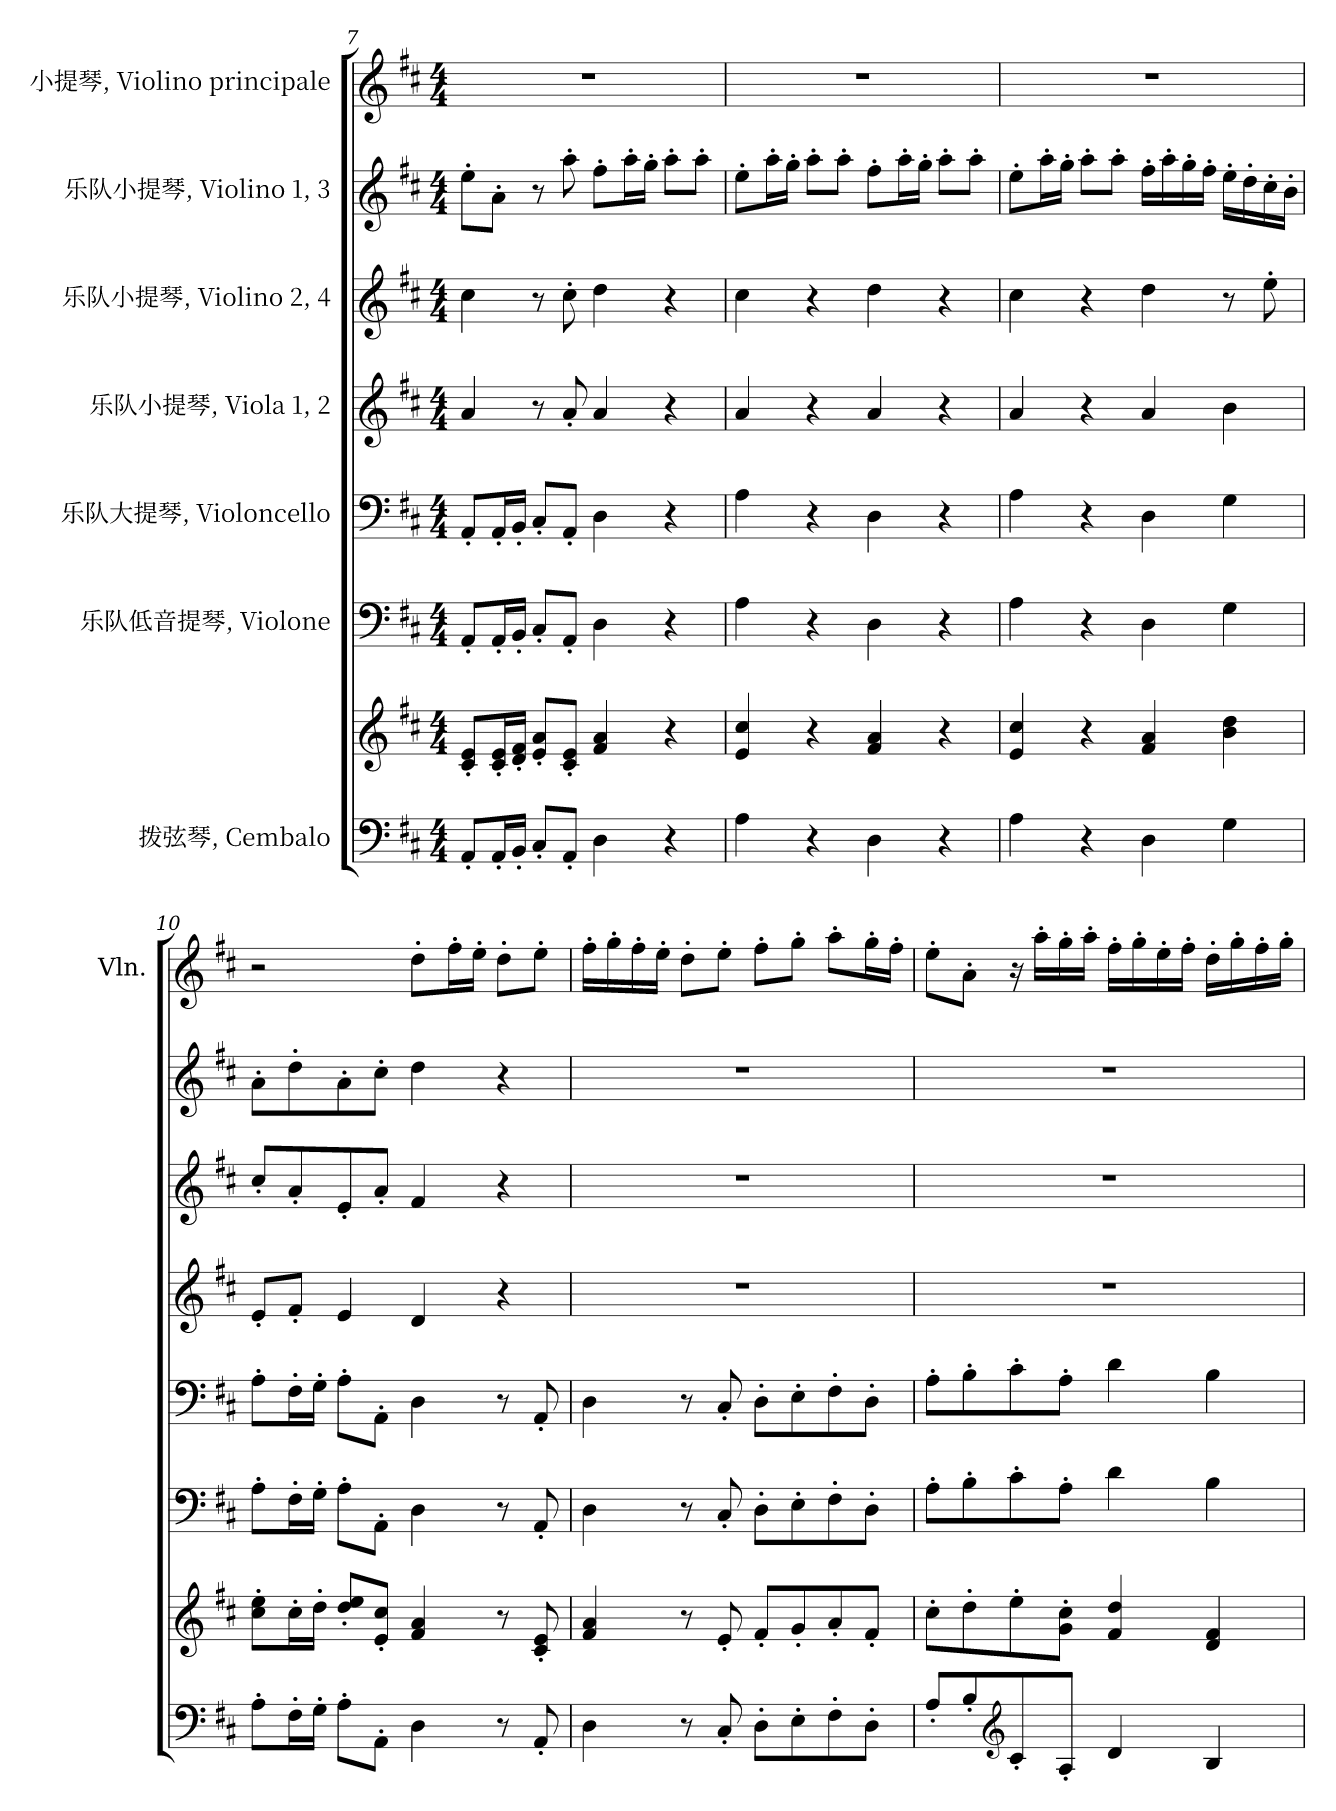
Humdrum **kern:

**kern	**kern	**kern	**kern	**kern	**kern	**kern	**kern
*part7	*part7	*part6	*part5	*part4	*part3	*part2	*part1
*staff8	*staff7	*staff6	*staff5	*staff4	*staff3	*staff2	*staff1
*I"拨弦琴, Cembalo	*	*I"乐队低音提琴, Violone	*I"乐队大提琴, Violoncello	*I"乐队小提琴, Viola 1, 2	*I"乐队小提琴, Violino 2, 4	*I"乐队小提琴, Violino 1, 3	*I"小提琴, Violino principale
*	*	*	*	*	*	*	*I'Vln.
!!LO:PB:g=z
*clefF4	*clefG2	*clefF4	*clefF4	*clefG2	*clefG2	*clefG2	*clefG2
*	*	*ITrd7c12	*	*	*	*	*
*k[f#c#]	*k[f#c#]	*k[f#c#]	*k[f#c#]	*k[f#c#]	*k[f#c#]	*k[f#c#]	*k[f#c#]
*M4/4	*M4/4	*M4/4	*M4/4	*M4/4	*M4/4	*M4/4	*M4/4
=7	=7	=7	=7	=7	=7	=7	=7
8AA'/L	8c#/' 8e/'L	8AAA'/L	8AA'/L	4a/	4cc#\	8ee'\L	1r
16AA'/L	16c#/' 16e/'L	16AAA'/L	16AA'/L	.	.	8a'\J	.
16BB'/JJ	16d/' 16f#/'JJ	16BBB'/JJ	16BB'/JJ	.	.	.	.
8C#'/L	8e/' 8a/'L	8CC#'/L	8C#'/L	8r	8r	8r	.
8AA'/J	8c#/' 8e/'J	8AAA'/J	8AA'/J	8a'/	8cc#'\	8aa'\	.
4D\	4f#/ 4a/	4DD\	4D\	4a/	4dd\	8ff#'\L	.
.	.	.	.	.	.	16aa'\L	.
.	.	.	.	.	.	16gg'\JJ	.
4r	4r	4r	4r	4r	4r	8aa'\L	.
.	.	.	.	.	.	8aa'\J	.
=8	=8	=8	=8	=8	=8	=8	=8
4A\	4e/ 4cc#/	4AA\	4A\	4a/	4cc#\	8ee'\L	1r
.	.	.	.	.	.	16aa'\L	.
.	.	.	.	.	.	16gg'\JJ	.
4r	4r	4r	4r	4r	4r	8aa'\L	.
.	.	.	.	.	.	8aa'\J	.
4D\	4f#/ 4a/	4DD\	4D\	4a/	4dd\	8ff#'\L	.
.	.	.	.	.	.	16aa'\L	.
.	.	.	.	.	.	16gg'\JJ	.
4r	4r	4r	4r	4r	4r	8aa'\L	.
.	.	.	.	.	.	8aa'\J	.
=9	=9	=9	=9	=9	=9	=9	=9
4A\	4e/ 4cc#/	4AA\	4A\	4a/	4cc#\	8ee'\L	1r
.	.	.	.	.	.	16aa'\L	.
.	.	.	.	.	.	16gg'\JJ	.
4r	4r	4r	4r	4r	4r	8aa'\L	.
.	.	.	.	.	.	8aa'\J	.
4D\	4f#/ 4a/	4DD\	4D\	4a/	4dd\	16ff#'\LL	.
.	.	.	.	.	.	16aa'\	.
.	.	.	.	.	.	16gg'\	.
.	.	.	.	.	.	16ff#'\JJ	.
4G\	4b\ 4dd\	4GG\	4G\	4b\	8r	16ee'\LL	.
.	.	.	.	.	.	16dd'\	.
.	.	.	.	.	8ee'\	16cc#'\	.
.	.	.	.	.	.	16b'\JJ	.
!!LO:PB:g=z
=10	=10	=10	=10	=10	=10	=10	=10
8A'\L	8cc#\' 8ee\'L	8AA'\L	8A'\L	8e'/L	8cc#'/L	8a'\L	2r
16F#'\L	16cc#'\L	16FF#'\L	16F#'\L	8f#'/J	8a'/	8dd'\	.
16G'\JJ	16dd'\JJ	16GG'\JJ	16G'\JJ	.	.	.	.
8A'\L	8dd/' 8ee/'L	8AA'\L	8A'\L	4e/	8e'/	8a'\	.
8AA'\J	8e/' 8cc#/'J	8AAA'\J	8AA'\J	.	8a'/J	8cc#'\J	.
4D\	4f#/ 4a/	4DD\	4D\	4d/	4f#/	4dd\	8dd'\L
.	.	.	.	.	.	.	16ff#'\L
.	.	.	.	.	.	.	16ee'\JJ
8r	8r	8r	8r	4r	4r	4r	8dd'\L
8AA'/	8c#/' 8e/'	8AAA'/	8AA'/	.	.	.	8ee'\J
=11	=11	=11	=11	=11	=11	=11	=11
4D\	4f#/ 4a/	4DD\	4D\	1r	1r	1r	16ff#'\LL
.	.	.	.	.	.	.	16gg'\
.	.	.	.	.	.	.	16ff#'\
.	.	.	.	.	.	.	16ee'\JJ
8r	8r	8r	8r	.	.	.	8dd'\L
8C#'/	8e'/	8CC#'/	8C#'/	.	.	.	8ee'\J
8D'\L	8f#'/L	8DD'\L	8D'\L	.	.	.	8ff#'\L
8E'\	8g'/	8EE'\	8E'\	.	.	.	8gg'\J
8F#'\	8a'/	8FF#'\	8F#'\	.	.	.	8aa'\L
8D'\J	8f#'/J	8DD'\J	8D'\J	.	.	.	16gg'\L
.	.	.	.	.	.	.	16ff#'\JJ
=12	=12	=12	=12	=12	=12	=12	=12
8A'/L	8cc#'\L	8AA'\L	8A'\L	1r	1r	1r	8ee'\L
8B'/	8dd'\	8BB'\	8B'\	.	.	.	8a'\J
*clefG2	*	*	*	*	*	*	*
8c#'/	8ee'\	8C#'\	8c#'\	.	.	.	16r
.	.	.	.	.	.	.	16aa'\LL
8A'/J	8g\' 8cc#\'J	8AA'\J	8A'\J	.	.	.	16gg'\
.	.	.	.	.	.	.	16aa'\JJ
4d/	4f#/ 4dd/	4D\	4d\	.	.	.	16ff#'\LL
.	.	.	.	.	.	.	16gg'\
.	.	.	.	.	.	.	16ee'\
.	.	.	.	.	.	.	16ff#'\JJ
4B/	4d/ 4f#/	4BB\	4B\	.	.	.	16dd'\LL
.	.	.	.	.	.	.	16gg'\
.	.	.	.	.	.	.	16ff#'\
.	.	.	.	.	.	.	16gg'\JJ
=	=	=	=	=	=	=	=
*-	*-	*-	*-	*-	*-	*-	*-
